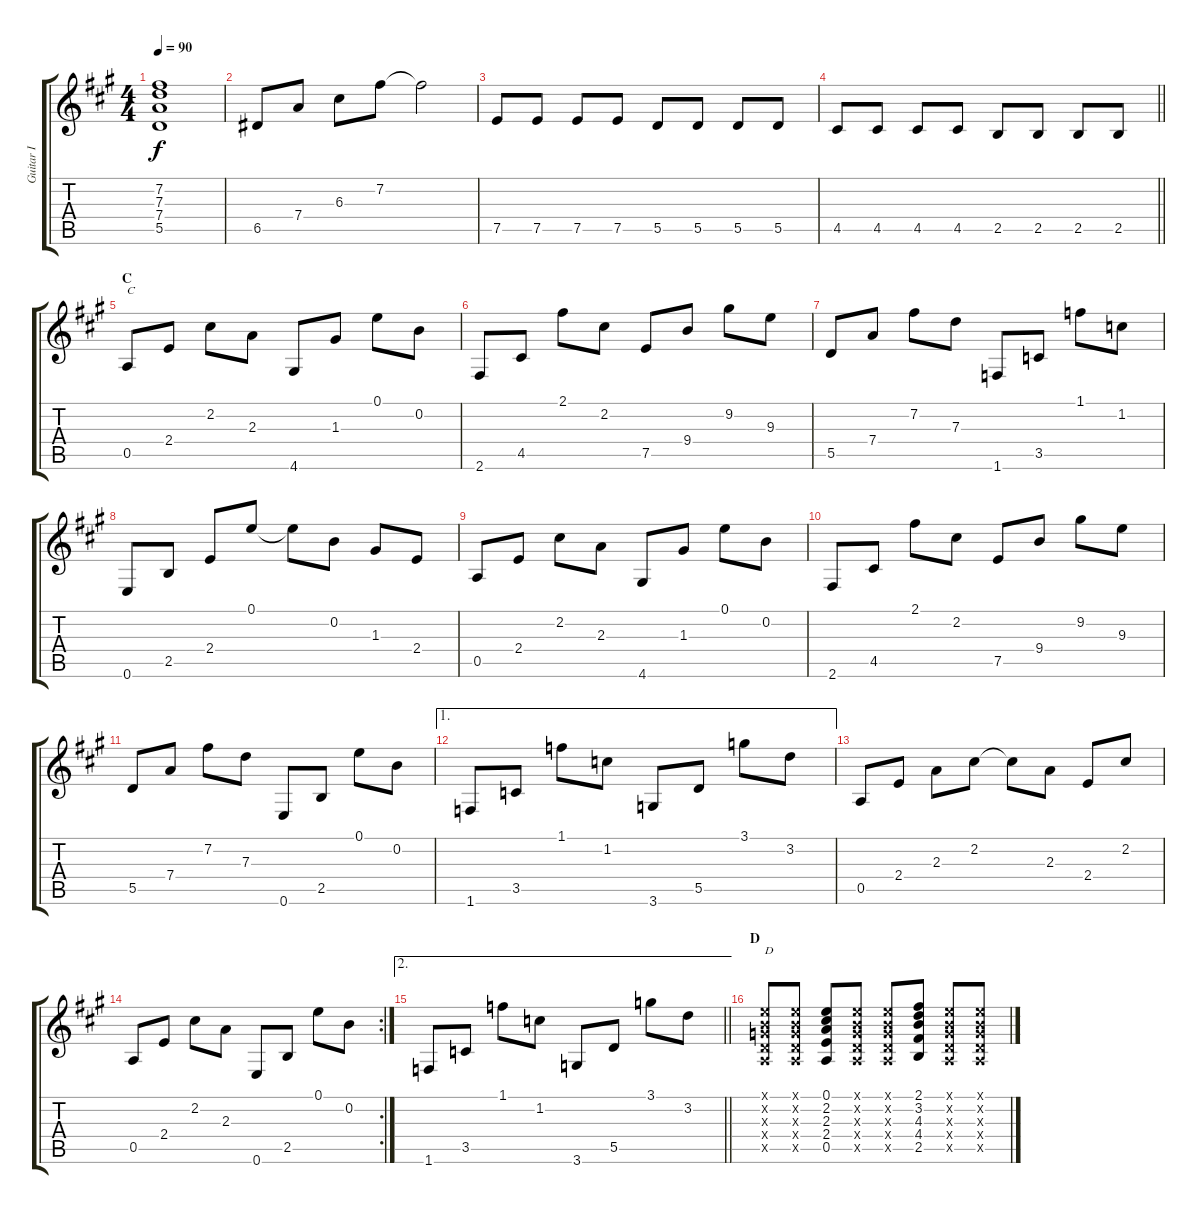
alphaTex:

\track ("Guitar I" "Guitar I") {instrument overdrivenguitar}
\staff {score tabs}
\tuning (E4 B3 G3 D3 A2 E2) {hide}
\ts (4 4)
\tempo 90
\clef g2
\ks a
(7.2 7.3 7.4 5.5).1{dy f} |
6.5.8 7.4.8 6.3.8 7.2.8 7.2{t}.2 |
7.5.8 7.5.8 7.5.8 7.5.8 5.5.8 5.5.8 5.5.8 5.5.8 |
\barLineRight lightlight
4.5.8 4.5.8 4.5.8 4.5.8 2.5.8 2.5.8 2.5.8 2.5.8 |
\section ("" "C")
0.5.8{txt "C"} 2.4.8 2.2.8 2.3.8 4.6.8 1.3.8 0.1.8 0.2.8 |
2.6.8 4.5.8 2.1.8 2.2.8 7.5.8 9.4.8 9.2.8 9.3.8 |
5.5.8 7.4.8 7.2.8 7.3.8 1.6.8 3.5.8 1.1.8 1.2.8 |
0.6.8 2.5.8 2.4.8 0.1.8 0.1{t}.8 0.2.8 1.3.8 2.4.8 |
0.5.8 2.4.8 2.2.8 2.3.8 4.6.8 1.3.8 0.1.8 0.2.8 |
2.6.8 4.5.8 2.1.8 2.2.8 7.5.8 9.4.8 9.2.8 9.3.8 |
5.5.8 7.4.8 7.2.8 7.3.8 0.6.8 2.5.8 0.1.8 0.2.8 |
\ae 1
1.6.8 3.5.8 1.1.8 1.2.8 3.6.8 5.5.8 3.1.8 3.2.8 |
0.5.8 2.4.8 2.3.8 2.2.8 2.2{t}.8 2.3.8 2.4.8 2.2.8 |
\rc 2
0.5.8 2.4.8 2.2.8 2.3.8 0.6.8 2.5.8 0.1.8 0.2.8 |
\ae 2
\barLineRight lightlight
1.6.8 3.5.8 1.1.8 1.2.8 3.6.8 5.5.8 3.1.8 3.2.8 |
\section ("" "D")
(0.1{x} 0.2{x} 0.3{x} 0.4{x} 0.5{x}).8{txt "D"} (0.1{x} 0.2{x} 0.3{x} 0.4{x} 0.5{x}).8 (0.1 2.2 2.3 2.4 0.5).8 (0.1{x} 0.2{x} 0.3{x} 0.4{x} 0.5{x}).8 (0.1{x} 0.2{x} 0.3{x} 0.4{x} 0.5{x}).8 (2.1 3.2 4.3 4.4 2.5).8 (0.1{x} 0.2{x} 0.3{x} 0.4{x} 0.5{x}).8 (0.1{x} 0.2{x} 0.3{x} 0.4{x} 0.5{x}).8
